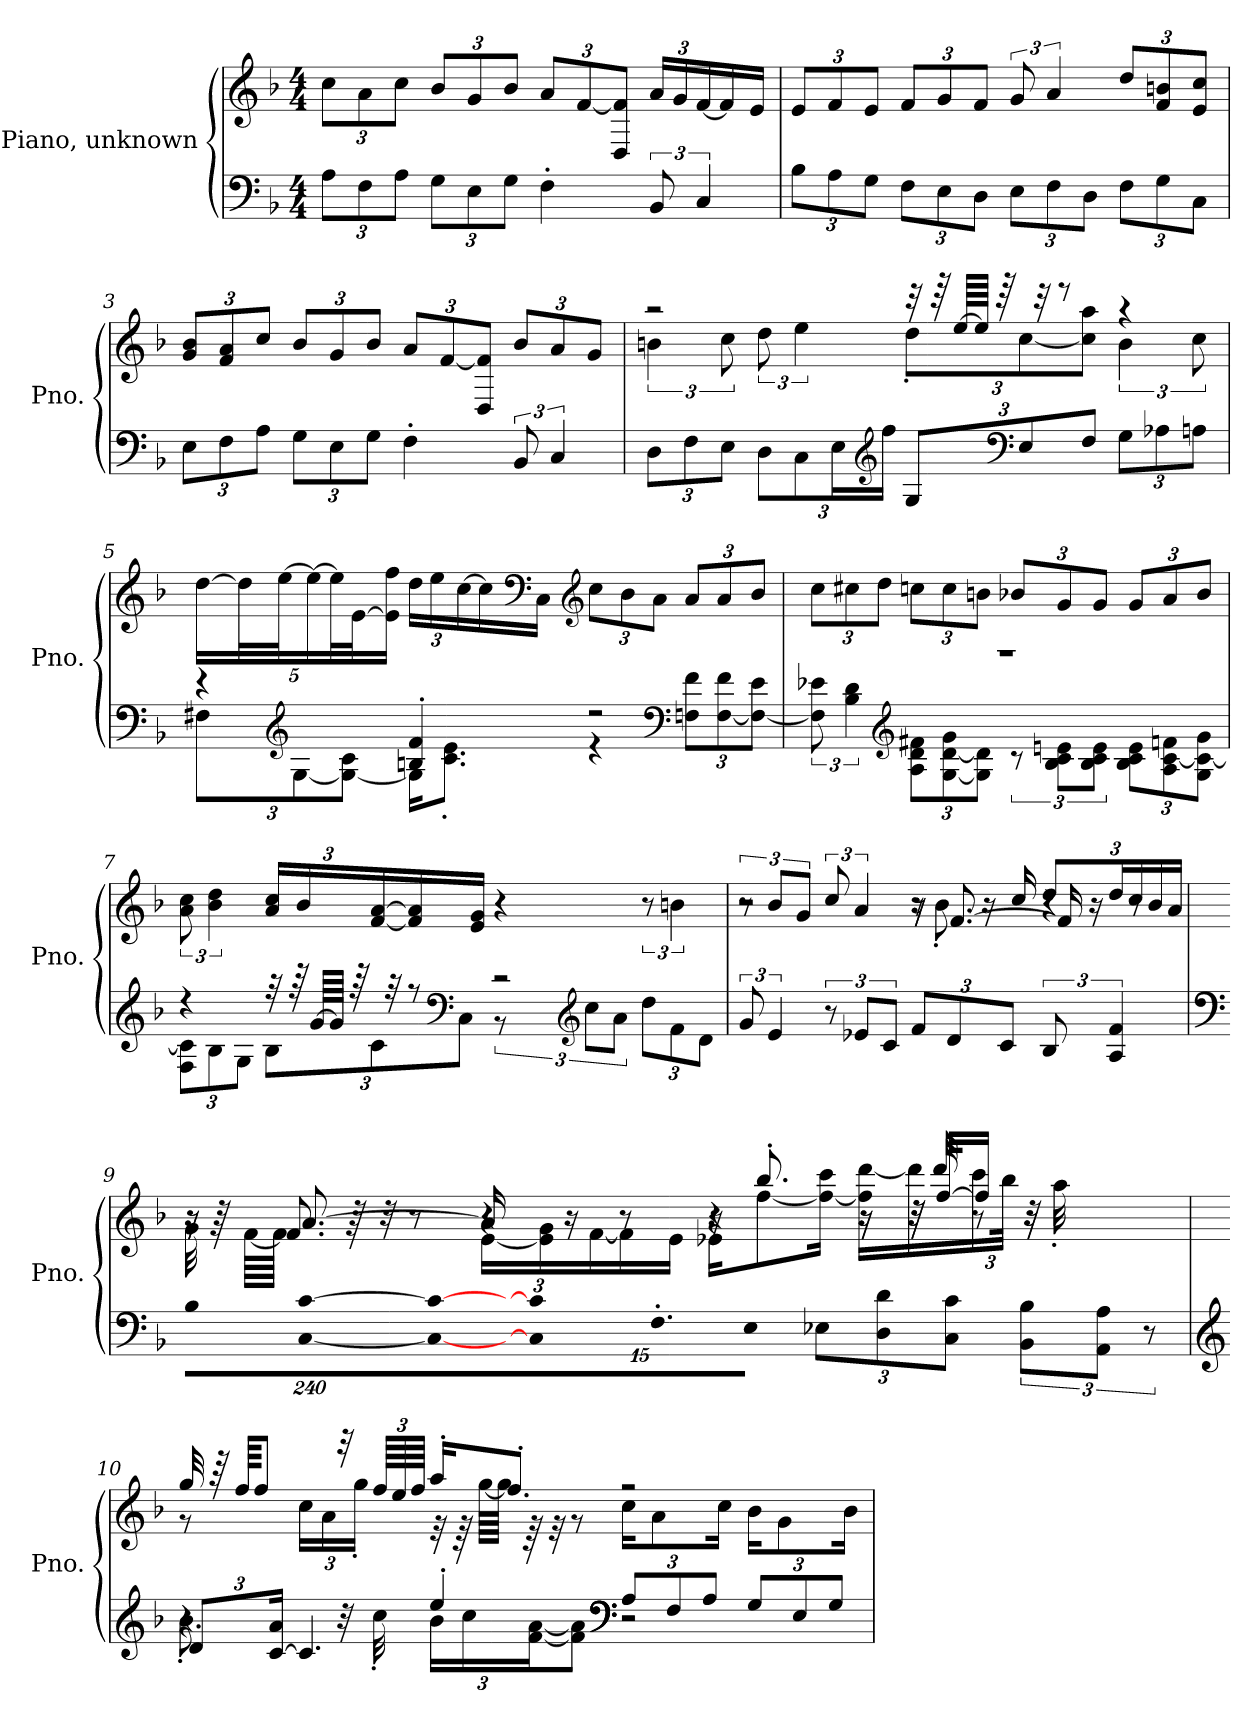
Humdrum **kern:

**kern	**kern
*part1	*part1
*staff2	*staff1
*I"Piano, unknown	*
*I'Pno.	*
*clefF4	*clefG2
*k[b-]	*k[b-]
*M4/4	*M4/4
*MM120	*MM120
*Xbrackettup	*Xbrackettup
=1	=1
12A\L	12cc\L
12F\	12a\
12A\J	12cc\J
12G\L	12b-/L
12E\	12g/
12G\J	12b-/J
4F'\	12a/L
.	[12f/
.	12D/ 12f/]J
*brackettup	*
12BB-/	24a/LL
.	24g/
6C/	[24f/
.	16f/]
.	16e/JJ
=2	=2
*Xbrackettup	*
12B-\L	12e/L
12A\	12f/
12G\J	12e/J
12F\L	12f/L
12E\	12g/
12D\J	12f/J
*	*brackettup
12E\L	12g/
12F\	6a/
12D\J	.
*	*Xbrackettup
12F\L	12dd/L
12G\	12f/ 12bn/
12C\J	12e/ 12cc/J
=3	=3
12E\L	12g/ 12b-/L
12F\	12f/ 12a/
12A\J	12cc/J
12G\L	12b-/L
12E\	12g/
12G\J	12b-/J
4F'\	12a/L
.	[12f/
.	12D/ 12f/]J
*brackettup	*
12BB-/	12b-/L
6C/	12a/
.	12g/J
!!LO:LB:g=z
=4	=4
*	*^
*Xbrackettup	*	*brackettup
12D\L	2r	6bn\
12F\	.	.
12E\J	.	12cc\
12D\L	.	12dd\
12C\	.	6ee\
24E\L	.	.
*clefG2	*	*
24ff\JJ	.	.
*	*	*Xbrackettup
12G/L	32r	12dd'\L
.	64r	.
.	[64ee/LLLL	.
.	64ee/JJJJ]	.
.	64r	.
*clefF4	*	*
12E/	.	[12cc\
.	32r	.
.	8r	.
12F/J	.	12cc\] 12aa\J
*	*	*brackettup
12G\L	4r	6b\
12A-X\	.	.
12An\J	.	12cc\
*	*v	*v
!!LO:LB:g=z
=5	=5
*^	*
*	*	*Xbrackettup
4r	12F#X\L	[20dd\LL
.	.	40dd\L]
.	.	[40ee\J
*clefG2	*	*
.	[12G\	.
.	.	20ee\_
.	.	40ee\L]
.	12G\_ 12c\J	.
.	.	[40e\J
.	.	20e\] 20ff\JJ
4Bn/' 4f/'	16G\KL]	24dd\LL
.	.	24ee\
.	8.c\' 8.e\'J	.
.	.	[24cc\
.	.	16cc\]
*	*	*clefF4
.	.	16C\JJ
*	*	*clefG2
2r	4r	12cc\L
.	.	12b-\
.	.	12a\J
*clefF4	*	*
.	12Fn\ 12f\L	12a/L
.	[12F\ 12f\	12a/
.	12F\_ 12e\J	12b-/J
!!LO:LB:g=z
=6	=6	=6
*	*brackettup	*
1r	12F\] 12e-X\	12cc\L
.	6B-\ 6d\	12cc#X\
.	.	12dd\J
*clefG2	*	*
*	*Xbrackettup	*
.	12A\ 12d\ 12f#X\L	12ccn\L
.	[12G\ [12d\ 12g\	12cc\
.	12G\] 12d\]J	12bn\J
*	*brackettup	*
.	12r	12b-X/L
.	12B-\ 12c\ 12en\L	12g/
.	12B-\ 12c\ 12e\J	12g/J
*	*Xbrackettup	*
.	12B-\ 12c\ 12e\L	12g/L
.	12A\ [12c\ 12fn\	12a/
.	12G\ 12c\_ 12g\J	12b-/J
=7	=7	=7
*	*	*brackettup
4r	12F\ 12c\]L	12a\ 12cc\
.	12B-\	6b-\ 6dd\
.	12G\J	.
*	*	*Xbrackettup
32r	12B-\L	24a/ 24cc/LL
64r	.	.
.	.	24b-/
[64g/LLLL	.	.
64g/JJJJ]	.	.
64r	.	.
.	12c\	[24f/ [24a/
32r	.	.
8r	.	16f/] 16a/]
*clefF4	*	*
.	12C\J	.
.	.	16e/ 16g/JJ
*	*brackettup	*
2r	12r	4r
*clefG2	*	*
.	12cc\L	.
.	12a\J	.
*	*Xbrackettup	*brackettup
.	12dd\L	12r
.	12f\	6bn\
.	12d\J	.
*v	*v	*
!!LO:LB:g=z
=8	=8
*brackettup	*
*	*^
*	*	*^
12g/	12r	2r	2r
6e/	12b-/L	.	.
.	12g/J	.	.
12r	12cc/	.	.
12e-X/L	6a/	.	.
12c/J	.	.	.
*Xbrackettup	*	*	*
12f/L	8r	16r	16r
.	.	8.b-'\	[8.f/
12d/	.	.	.
.	16r	.	.
12c/J	.	.	.
.	16cc/	.	.
*brackettup	*Xbrackettup	*	*
12B-/	12dd/L	4r	16f/]
.	.	.	16r
6A/ 6f/	24dd/L	.	.
.	24cc/	.	8r
.	24b-/	.	.
.	24a/JJ	.	.
!!LO:LB:g=z	!!	!!
=9	=9	=9	=9
*clefF4	*	*	*
*Xbrackettup	*	*	*
!LO:N:vis=16	!	!	!
1920%137B-\LL	16r	32g\	16r
.	.	64r	.
.	.	[64f\LLLL	.
.	8.f/	64f\JJJJ]	[8.a/
!LO:N:vis=16	!	!	!
[1920%137C\ [1920%137c\J	.	.	.
.	.	64r	.
.	.	32r	.
.	.	8r	.
!LO:N:vis=8	!	!	!
960%137C\_ 960%137c\_	.	.	.
.	4r	[24e\LL	16a/]
1920ryy	.	.	.
!LO:N:vis=32	!	!	!
640%23C\] 640%23c\]KL	.	.	.
.	.	24e\] 24g\	.
.	.	.	16r
!LO:N:vis=16.	!	!	!
960%103F'\	.	.	.
.	.	[24f\	.
.	.	16f\]	8r
!LO:N:vis=16	!	!	!
1920%137E\JJ	.	.	.
.	.	16e\JJ	.
.	16r	16e-X\KL	4r
12E-X\L	.	.	.
.	8.bb-'/	[8ff\	.
12D\ 12d\	.	.	.
12C\ 12c\J	.	.	.
.	.	16ff\_ 16ccc\Jk	.
.	16r	16ff\] [16ddd\LL	16r
*brackettup	*	*	*
12BB-\ 12B-\L	.	.	.
.	32r	16ddd\]	32r
12AA\ 12A\J	.	.	.
.	32ddd/	.	[32ff/KLL
.	8r	24ccc\	16ff/JJ]
.	.	48bb-\JJk	.
12r	.	.	.
.	.	32r	16r
.	.	32aa'\	.
.	1920ryy	1920ryy	1920ryy
*	*v	*v	*v
!!LO:PB:g=z
=10	=10
*clefG2	*
*^	*
*	*^	*
*	*	*Xbrackettup	*
*	*	*	*^
4r	8.b-'\	12d/L	32gg/	8r
.	.	.	64r	.
.	.	.	64ff/KKKL	.
.	.	.	8ff/J	.
.	.	[24c/ 24a/Jk	.	.
.	.	4.c/]	.	24cc\LL
.	.	.	.	24a\
.	32r	.	32r	.
.	.	.	.	24gg'\JJ
.	32cc'\	.	96ff/LLLL	.
.	.	.	96ee/	.
.	.	.	96ff/JJJJ	.
4ee'/	24b-\LL	.	16aa'/KL	32r
.	.	.	.	64r
.	24cc\	.	.	.
.	.	.	.	[64gg\LLLL
.	.	.	8.ff'/J	64gg\JJJJ]
.	.	.	.	64r
.	[24f\ [24a\J	.	.	.
.	.	.	.	32r
.	8f\] 8a\]J	.	.	8r
*clefF4	*	*	*	*
2r	2r	12A/L	2r	16cc\KL
.	.	.	.	8a\
.	.	12F/	.	.
.	.	12A/J	.	.
.	.	.	.	16cc\Jk
.	.	12G/L	.	16b-\KL
.	.	.	.	8g\
.	.	12E/	.	.
.	.	12G/J	.	.
.	.	.	.	16b-\Jk
*v	*v	*v	*	*
*	*v	*v
=	=
*-	*-
